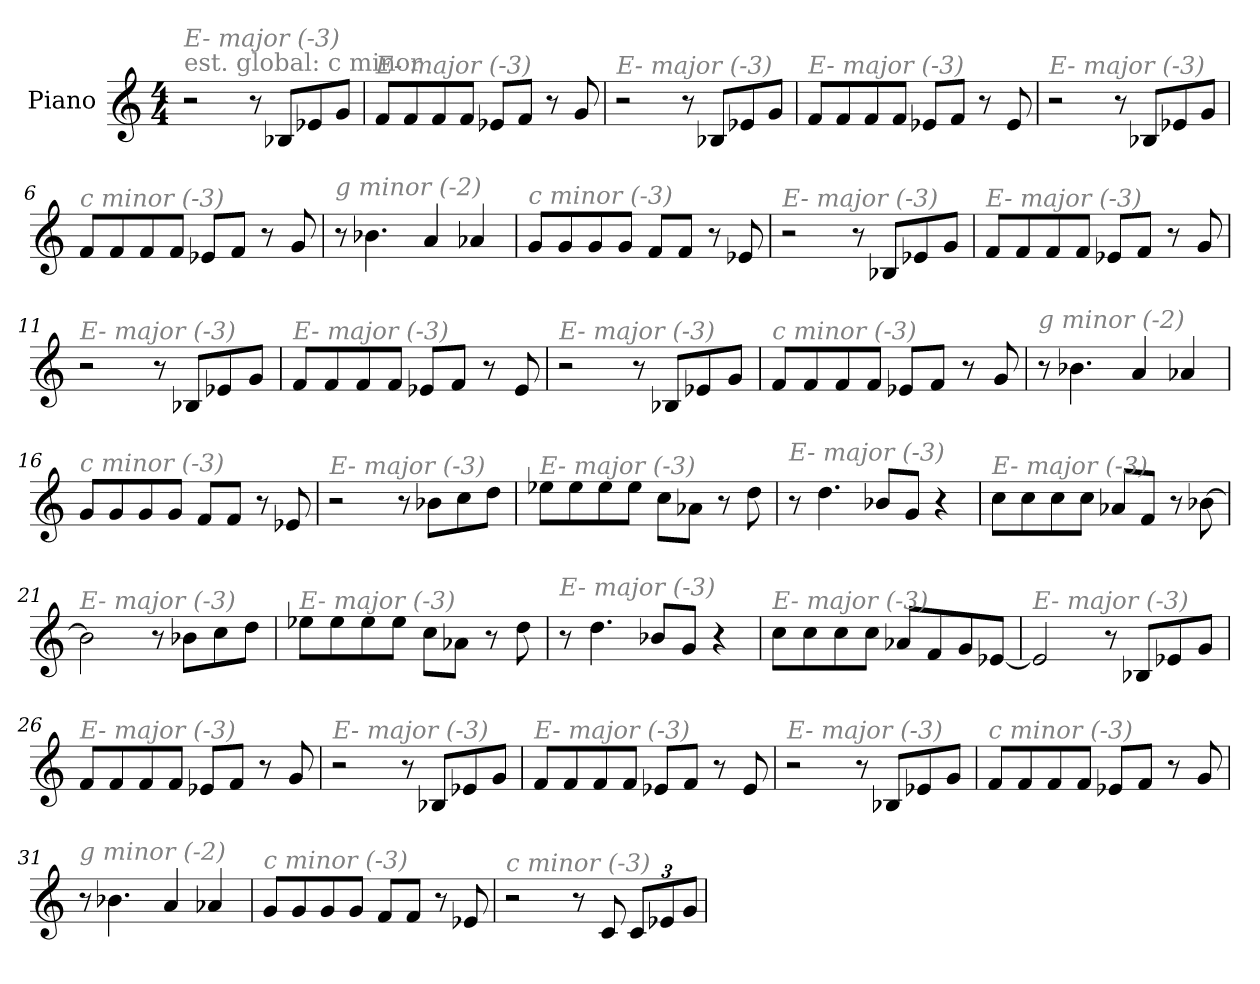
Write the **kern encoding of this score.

**kern
*part1
*staff1
*I"Piano
*I'Pno
*clefG2
*k[]
*M4/4
*MM148
=1
!LO:TX:a:color=#808080:t=est. global&colon; c minor
!LO:TX:i:color=#808080:t=E- major (-3)
2r
8r
8B-X/L
8e-X/
8g/J
=2
!LO:TX:i:color=#808080:t=E- major (-3)
8f/L
8f/
8f/
8f/J
8e-X/L
8f/J
8r
8g/
=3
!LO:TX:i:color=#808080:t=E- major (-3)
2r
8r
8B-X/L
8e-X/
8g/J
=4
!LO:TX:i:color=#808080:t=E- major (-3)
8f/L
8f/
8f/
8f/J
8e-X/L
8f/J
8r
8e-/
=5
!LO:TX:i:color=#808080:t=E- major (-3)
2r
8r
8B-X/L
8e-X/
8g/J
!!LO:LB:g=z
=6
!LO:TX:i:color=#808080:t=c minor (-3)
8f/L
8f/
8f/
8f/J
8e-X/L
8f/J
8r
8g/
=7
!LO:TX:i:color=#808080:t=g minor (-2)
8r
4.b-X\
4a/
4a-X/
=8
!LO:TX:i:color=#808080:t=c minor (-3)
8g/L
8g/
8g/
8g/J
8f/L
8f/J
8r
8e-X/
=9
!LO:TX:i:color=#808080:t=E- major (-3)
2r
8r
8B-X/L
8e-X/
8g/J
=10
!LO:TX:i:color=#808080:t=E- major (-3)
8f/L
8f/
8f/
8f/J
8e-X/L
8f/J
8r
8g/
!!LO:LB:g=z
=11
!LO:TX:i:color=#808080:t=E- major (-3)
2r
8r
8B-X/L
8e-X/
8g/J
=12
!LO:TX:i:color=#808080:t=E- major (-3)
8f/L
8f/
8f/
8f/J
8e-X/L
8f/J
8r
8e-/
=13
!LO:TX:i:color=#808080:t=E- major (-3)
2r
8r
8B-X/L
8e-X/
8g/J
=14
!LO:TX:i:color=#808080:t=c minor (-3)
8f/L
8f/
8f/
8f/J
8e-X/L
8f/J
8r
8g/
=15
!LO:TX:i:color=#808080:t=g minor (-2)
8r
4.b-X\
4a/
4a-X/
!!LO:LB:g=z
=16
!LO:TX:i:color=#808080:t=c minor (-3)
8g/L
8g/
8g/
8g/J
8f/L
8f/J
8r
8e-X/
=17
!LO:TX:i:color=#808080:t=E- major (-3)
2r
8r
8b-X\L
8cc\
8dd\J
=18
!LO:TX:i:color=#808080:t=E- major (-3)
8ee-X\L
8ee-\
8ee-\
8ee-\J
8cc\L
8a-X\J
8r
8dd\
=19
!LO:TX:i:color=#808080:t=E- major (-3)
8r
4.dd\
8b-X/L
8g/J
4r
=20
!LO:TX:i:color=#808080:t=E- major (-3)
8cc\L
8cc\
8cc\
8cc\J
8a-X/L
8f/J
8r
[8b-X\
!!LO:LB:g=z
=21
!LO:TX:i:color=#808080:t=E- major (-3)
2b-\]
8r
8b-X\L
8cc\
8dd\J
=22
!LO:TX:i:color=#808080:t=E- major (-3)
8ee-X\L
8ee-\
8ee-\
8ee-\J
8cc\L
8a-X\J
8r
8dd\
=23
!LO:TX:i:color=#808080:t=E- major (-3)
8r
4.dd\
8b-X/L
8g/J
4r
=24
!LO:TX:i:color=#808080:t=E- major (-3)
8cc\L
8cc\
8cc\
8cc\J
8a-X/L
8f/
8g/
[8e-X/J
=25
!LO:TX:i:color=#808080:t=E- major (-3)
2e-/]
8r
8B-X/L
8e-X/
8g/J
!!LO:LB:g=z
=26
!LO:TX:i:color=#808080:t=E- major (-3)
8f/L
8f/
8f/
8f/J
8e-X/L
8f/J
8r
8g/
=27
!LO:TX:i:color=#808080:t=E- major (-3)
2r
8r
8B-X/L
8e-X/
8g/J
=28
!LO:TX:i:color=#808080:t=E- major (-3)
8f/L
8f/
8f/
8f/J
8e-X/L
8f/J
8r
8e-/
=29
!LO:TX:i:color=#808080:t=E- major (-3)
2r
8r
8B-X/L
8e-X/
8g/J
=30
!LO:TX:i:color=#808080:t=c minor (-3)
8f/L
8f/
8f/
8f/J
8e-X/L
8f/J
8r
8g/
!!LO:LB:g=z
=31
!LO:TX:i:color=#808080:t=g minor (-2)
8r
4.b-X\
4a/
4a-X/
=32
!LO:TX:i:color=#808080:t=c minor (-3)
8g/L
8g/
8g/
8g/J
8f/L
8f/J
8r
8e-X/
=33
!LO:TX:i:color=#808080:t=c minor (-3)
2r
8r
8c/
*Xbrackettup
12c/L
12e-X/
12g/J
=
*-
